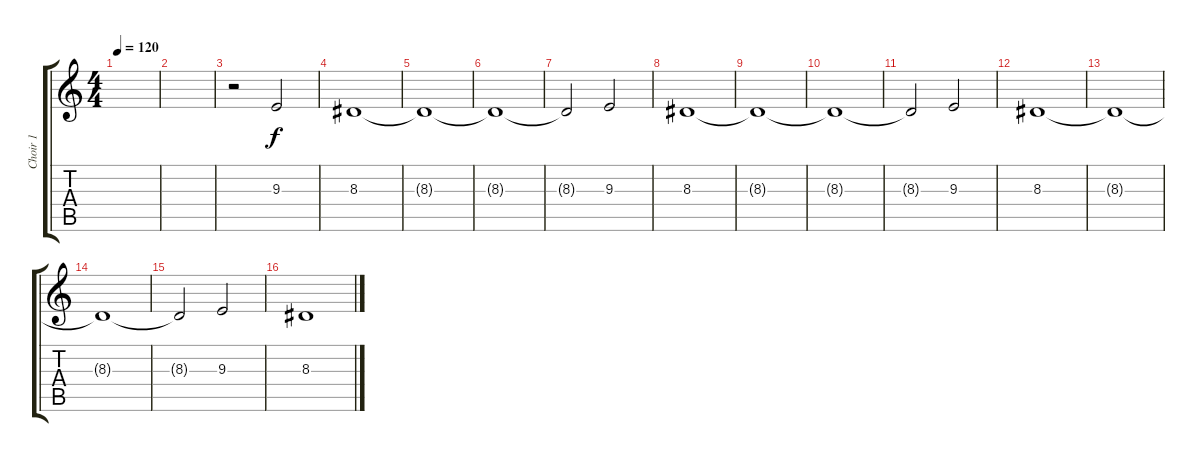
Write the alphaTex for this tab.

\track ("Choir 1" "Choir 1") {instrument choiraahs}
\staff {score tabs}
\tuning (E4 B3 G3 D3 A2 E2) {hide}
\ts (4 4)
\tempo 120
\clef g2
\ks c
|
|
r.2 9.3.2 |
8.3.1 |
8.3{t}.1 |
8.3{t}.1 |
8.3{t}.2 9.3.2 |
8.3.1 |
8.3{t}.1 |
8.3{t}.1 |
8.3{t}.2 9.3.2 |
8.3.1 |
8.3{t}.1 |
8.3{t}.1 |
8.3{t}.2 9.3.2 |
8.3.1
